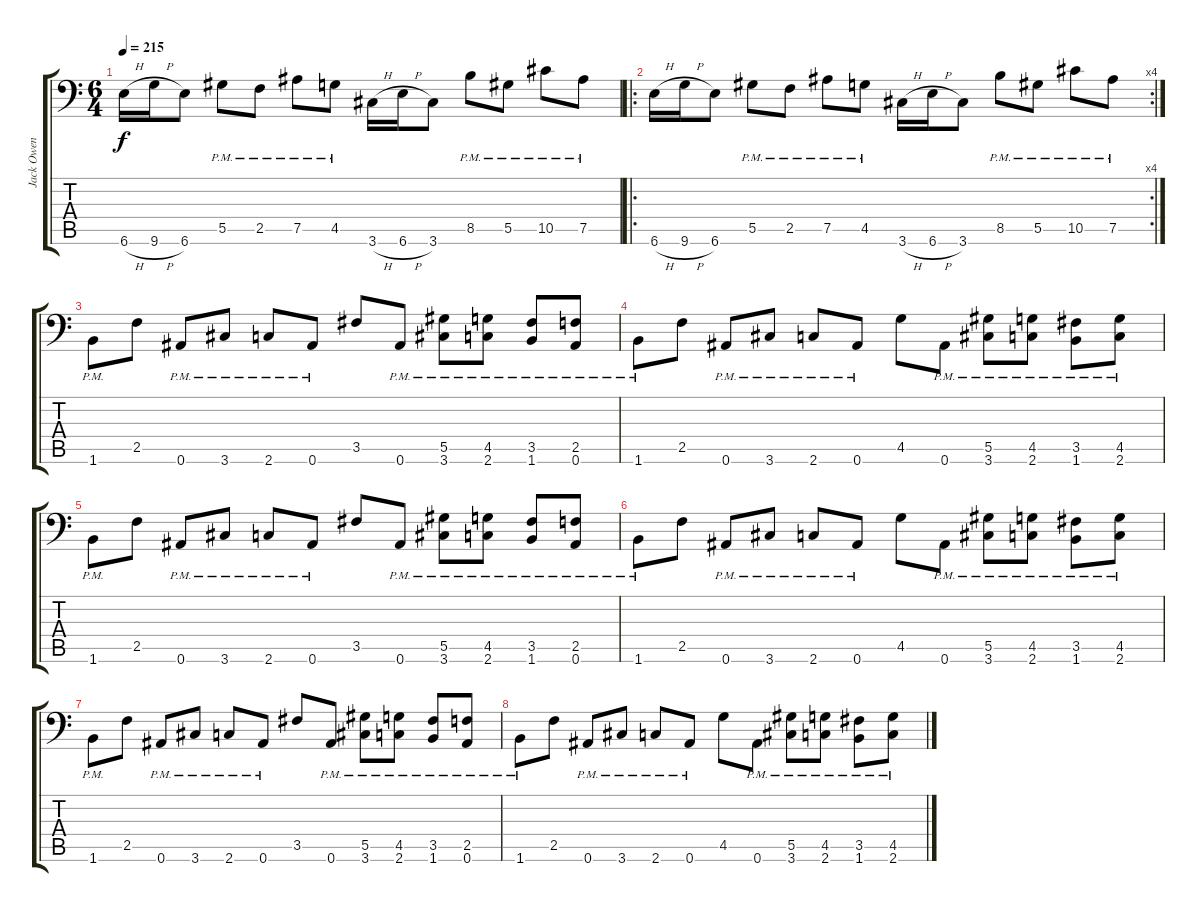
\track ("Jack Owen" "Jack Owen") {instrument overdrivenguitar}
\staff {score tabs}
\tuning (Bb3 F3 Db3 Ab2 Eb2 Bb1) {hide}
\ts (6 4)
\tempo 215
\clef f4
\ks c
6.6{h}.16{dy f} 9.6{h}.16 6.6.8 5.5{pm}.8 2.5{pm}.8 7.5{pm}.8 4.5{pm}.8 3.6{h}.16 6.6{h}.16 3.6.8 8.5{pm}.8 5.5{pm}.8 10.5{pm}.8 7.5{pm}.8 |
\ro
\rc 4
6.6{h}.16 9.6{h}.16 6.6.8 5.5{pm}.8 2.5{pm}.8 7.5{pm}.8 4.5{pm}.8 3.6{h}.16 6.6{h}.16 3.6.8 8.5{pm}.8 5.5{pm}.8 10.5{pm}.8 7.5{pm}.8 |
1.6{pm}.8 2.5.8 0.6{pm}.8 3.6{pm}.8 2.6{pm}.8 0.6{pm}.8 3.5.8 0.6{pm}.8 (5.5{pm} 3.6{pm}).8 (4.5{pm} 2.6{pm}).8 (3.5{pm} 1.6{pm}).8 (2.5{pm} 0.6{pm}).8 |
1.6{pm}.8 2.5.8 0.6{pm}.8 3.6{pm}.8 2.6{pm}.8 0.6{pm}.8 4.5.8 0.6{pm}.8 (5.5{pm} 3.6{pm}).8 (4.5{pm} 2.6{pm}).8 (3.5{pm} 1.6{pm}).8 (4.5{pm} 2.6{pm}).8 |
1.6{pm}.8 2.5.8 0.6{pm}.8 3.6{pm}.8 2.6{pm}.8 0.6{pm}.8 3.5.8 0.6{pm}.8 (5.5{pm} 3.6{pm}).8 (4.5{pm} 2.6{pm}).8 (3.5{pm} 1.6{pm}).8 (2.5{pm} 0.6{pm}).8 |
1.6{pm}.8 2.5.8 0.6{pm}.8 3.6{pm}.8 2.6{pm}.8 0.6{pm}.8 4.5.8 0.6{pm}.8 (5.5{pm} 3.6{pm}).8 (4.5{pm} 2.6{pm}).8 (3.5{pm} 1.6{pm}).8 (4.5{pm} 2.6{pm}).8 |
1.6{pm}.8 2.5.8 0.6{pm}.8 3.6{pm}.8 2.6{pm}.8 0.6{pm}.8 3.5.8 0.6{pm}.8 (5.5{pm} 3.6{pm}).8 (4.5{pm} 2.6{pm}).8 (3.5{pm} 1.6{pm}).8 (2.5{pm} 0.6{pm}).8 |
1.6{pm}.8 2.5.8 0.6{pm}.8 3.6{pm}.8 2.6{pm}.8 0.6{pm}.8 4.5.8 0.6{pm}.8 (5.5{pm} 3.6{pm}).8 (4.5{pm} 2.6{pm}).8 (3.5{pm} 1.6{pm}).8 (4.5{pm} 2.6{pm}).8
